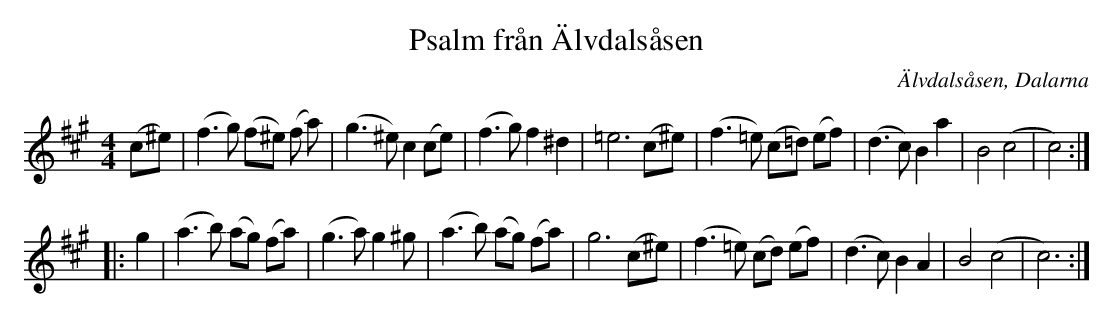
X:1
T:Psalm från Älvdalsåsen
O:Älvdalsåsen, Dalarna
M:4/4
L:1/8
K:A
 (c^e) | (f3 g) (f^e) (f a) | (g3 ^e) c2 (ce) | (f3 g) f2 ^d2 | =e6 (c^e) | (f3=e) (c=d) (ef) | (d3c) B2 a2 | B4(c4 | c4) :|]
|: g2 | (a3b) (ag) (fa) | (g3a) g2 ^g | (a3 b) (ag) (fa) | g6 (c^e) | (f3 =e) (cd) (ef) | (d3 c) B2 A2 | B4 (c4| c6) :|]
